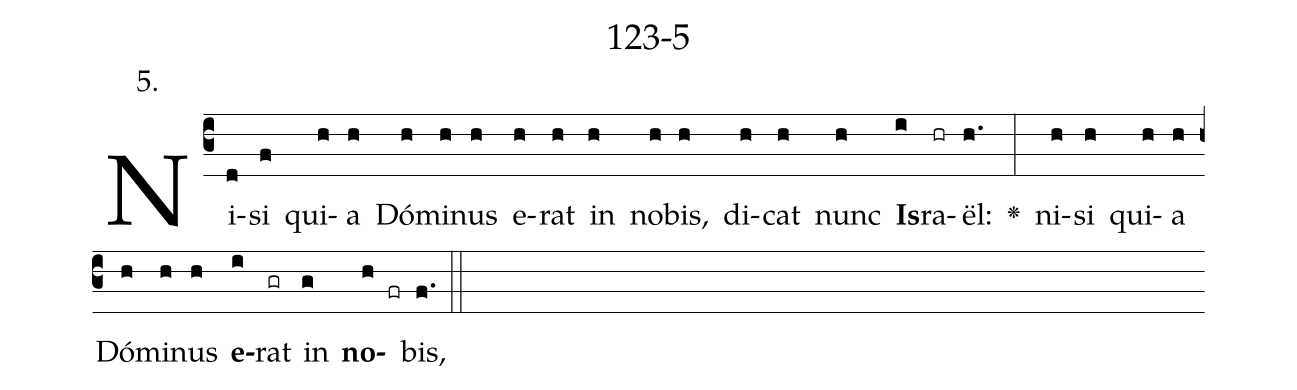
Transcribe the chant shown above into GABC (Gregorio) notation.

name: 123-5;
annotation: 5.;
%%
(c3)Ni(d)si(f) qui(h)a(h) Dó(h)mi(h)nus(h) e(h)rat(h) in(h) no(h)bis,(h) di(h)cat(h) nunc(h) <b>Is</b>(i)ra(hr)ël:(h.) <v>\greheightstar</v>(:) ni(h)si(h) qui(h)a(h) Dó(h)mi(h)nus(h) <b>e</b>(i)rat(gr) in(g) <b>no</b>(h fr)bis,(f.) (::)


%E(h) u(h) o(i) u(g) a(h) e.(f.) (::)
